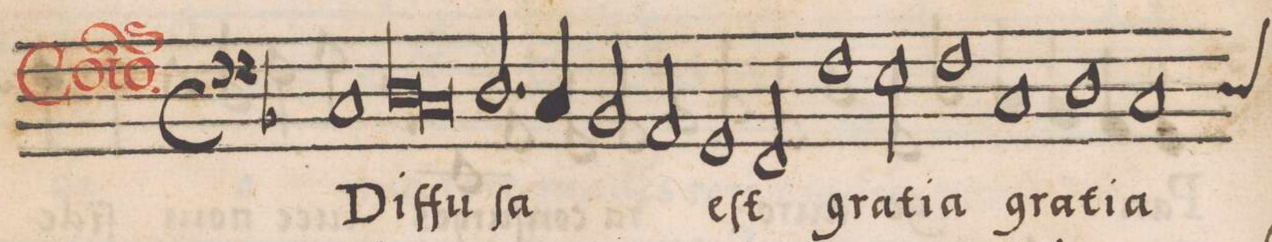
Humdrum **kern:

**kern	**text
*I"BASSVS	*
*clefF4	*
*k[b-]	*
*met(C)	*
*M2/1	*
1C	Dif-
*lig	*
1D	-fu-
=2-	=2-
1C	.
*Xlig	*
2.D/	-ſa
4C/	.
=3-	=3-
2BB-/	.
2AA/	.
1GG	eſt
=4-	=4-
2FF/	.
1F	gra-
2E\	-ti-
=5-	=5-
1F	-a
1C	gra-
=6-	=6-
1D	-ti-
*custos:D	*
1C	-a
=7-	=7-
*-	*-
